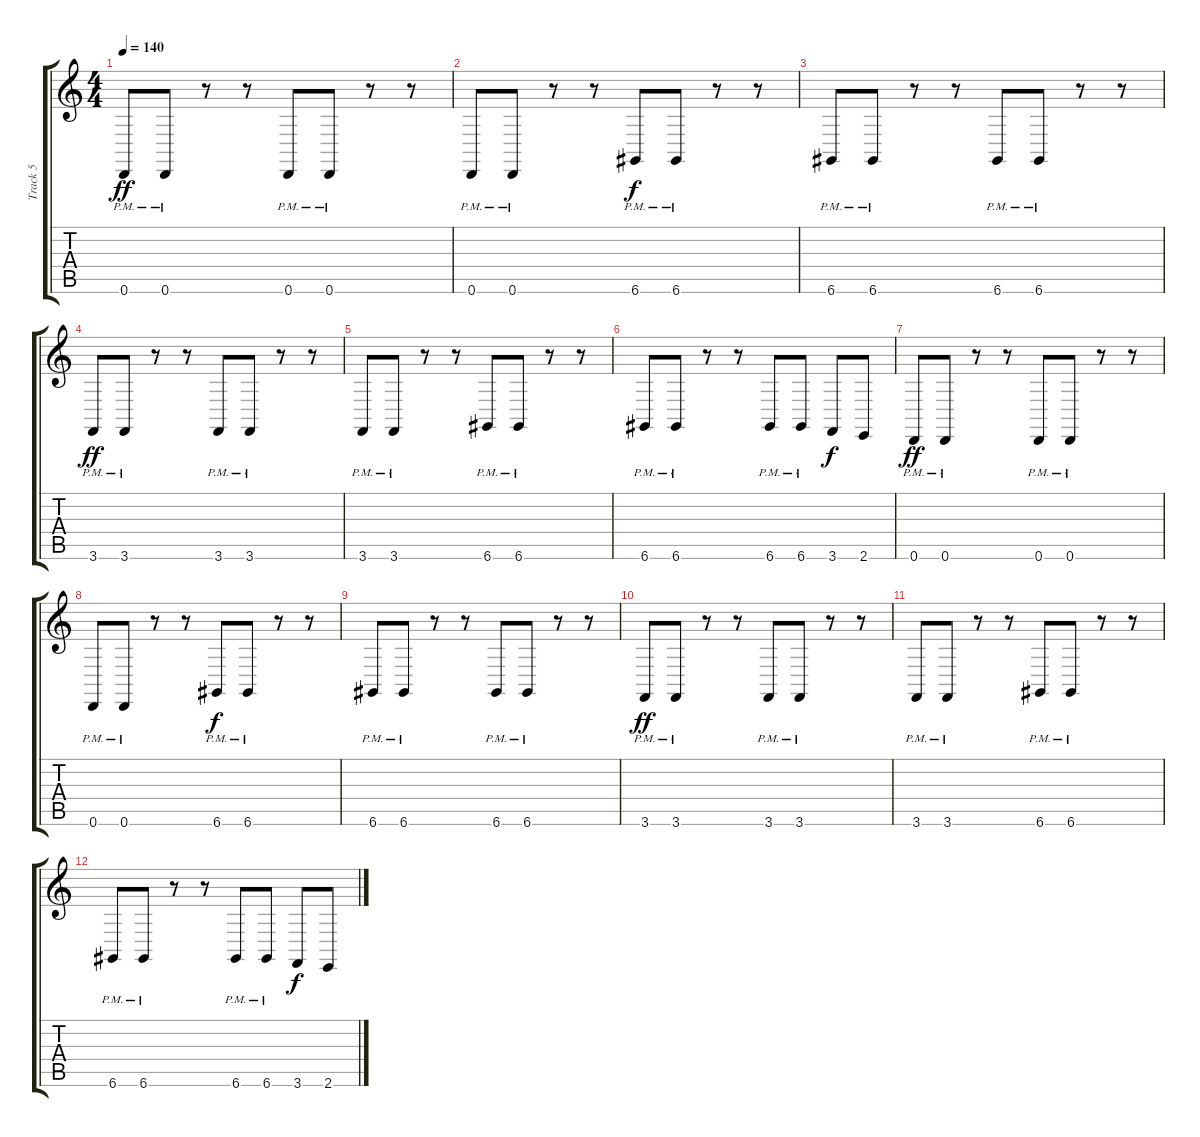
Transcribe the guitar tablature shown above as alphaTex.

\track ("Track 5" "Track 5") {instrument clarinet}
\staff {score tabs}
\tuning (E4 B3 G3 D3 A2 D2) {hide}
\ts (4 4)
\tempo 140
\clef g2
\ks c
0.6{pm}.8{dy ff} 0.6{pm}.8 r.8 r.8 0.6{pm}.8 0.6{pm}.8 r.8 r.8 |
0.6{pm}.8 0.6{pm}.8 r.8 r.8 6.6{pm}.8{dy f} 6.6{pm}.8 r.8 r.8 |
6.6{pm}.8 6.6{pm}.8 r.8 r.8 6.6{pm}.8 6.6{pm}.8 r.8 r.8 |
3.6{pm}.8{dy ff} 3.6{pm}.8 r.8 r.8 3.6{pm}.8 3.6{pm}.8 r.8 r.8 |
3.6{pm}.8 3.6{pm}.8 r.8 r.8 6.6{pm}.8 6.6{pm}.8 r.8 r.8 |
6.6{pm}.8 6.6{pm}.8 r.8 r.8 6.6{pm}.8 6.6{pm}.8 3.6.8{dy f} 2.6.8 |
0.6{pm}.8{dy ff} 0.6{pm}.8 r.8 r.8 0.6{pm}.8 0.6{pm}.8 r.8 r.8 |
0.6{pm}.8 0.6{pm}.8 r.8 r.8 6.6{pm}.8{dy f} 6.6{pm}.8 r.8 r.8 |
6.6{pm}.8 6.6{pm}.8 r.8 r.8 6.6{pm}.8 6.6{pm}.8 r.8 r.8 |
3.6{pm}.8{dy ff} 3.6{pm}.8 r.8 r.8 3.6{pm}.8 3.6{pm}.8 r.8 r.8 |
3.6{pm}.8 3.6{pm}.8 r.8 r.8 6.6{pm}.8 6.6{pm}.8 r.8 r.8 |
6.6{pm}.8 6.6{pm}.8 r.8 r.8 6.6{pm}.8 6.6{pm}.8 3.6.8{dy f} 2.6.8
